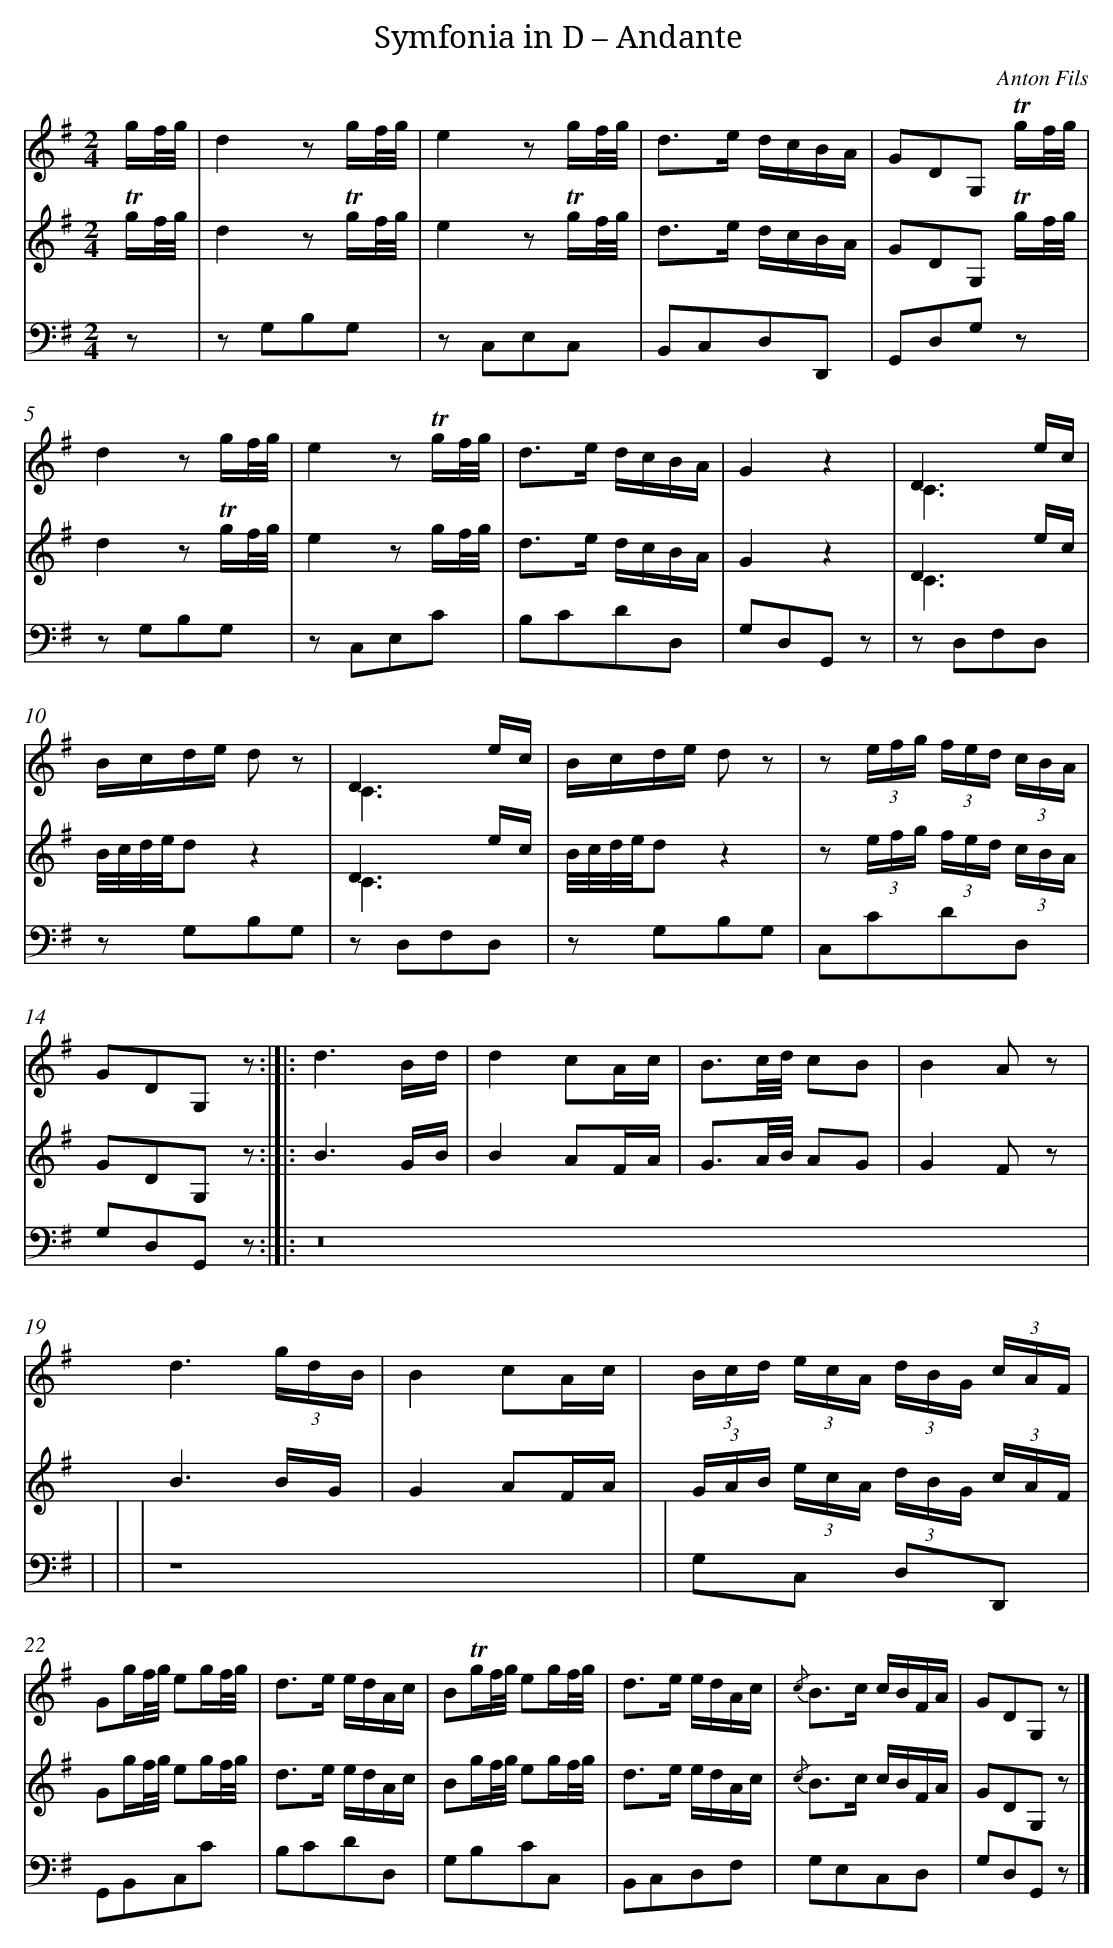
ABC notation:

X:1
T: Symfonia in D – Andante
C: Anton Fils
L: 1/16
M: 2/4
V: 1 clef=treble
V: 2 clef=treble
V: 3 clef=treble
V: 4 clef=treble
V: 5 clef=bass
K: G
[V:1] x2 [I:setbarnb 1]|
[V:2] x2 |
[V:3] gf/g/ |
[V:4] !trill!gf/g/ |
[V:5] z2 |
[V:1] x8 |
[V:2] x8 |
[V:3] d4z2 gf/g/ |
[V:4] d4z2 !trill!gf/g/ |
[V:5] z2 G,2B,2G,2 |
[V:1] x8 |
[V:2] x8 |
[V:3] e4z2 gf/g/ |
[V:4] e4z2 !trill!gf/g/ |
[V:5] z2 C,2E,2C,2 |
[V:1] x8 |
[V:2] x8 |
[V:3] d2>e2 dcBA |
[V:4] d2>e2 dcBA |
[V:5] B,,2C,2D,2D,,2 |
[V:1] x8 |
[V:2] x8 |
[V:3] G2D2G,2 !trill!gf/g/ |
[V:4] G2D2G,2 !trill!gf/g/ |
[V:5] G,,2D,2G,2 z2 |
[V:1] x8 |
[V:2] x8 |
[V:3] d4z2 gf/g/ |
[V:4] d4z2 !trill!gf/g/ |
[V:5] z2 G,2B,2G,2 |
[V:1] x8 |
[V:2] x8 |
[V:3] e4z2 !trill!gf/g/ |
[V:4] e4z2 gf/g/ |
[V:5] z2 C,2E,2C2 |
[V:1] x8 |
[V:2] x8 |
[V:3] d2>e2 dcBA |
[V:4] d2>e2 dcBA |
[V:5] B,2C2D2D,2 |
[V:1] x8 |
[V:2] x8 |
[V:3] G4z4 |
[V:4] G4z4 |
[V:5] G,2D,2G,,2 z2 |
[V:1] x8 |
[V:2] x8 |
[V:3] D6ec & C6x2 |
[V:4] D6ec & C6x2 |
[V:5] z2 D,2F,2D,2 |
[V:1] x8 |
[V:2] x8 |
[V:3] Bcde d2 z2 |
[V:4] B/c/d/e/d2z4 |
[V:5] z2 G,2B,2G,2 |
[V:1] x8 |
[V:2] x8 |
[V:3] D6ec & C6x2 |
[V:4] D6ec & C6x2 |
[V:5] z2 D,2F,2D,2 |
[V:1] x8 |
[V:2] x8 |
[V:3] Bcde d2 z2 |
[V:4] B/c/d/e/d2z4 |
[V:5] z2 G,2B,2G,2 |
[V:1] x8 |
[V:2] x8 |
[V:3] z2 (3efg (3fed (3cBA |
[V:4] z2 (3efg (3fed (3cBA |
[V:5] C,2C2D2D,2 |
[V:1] x8 :|]|:
[V:2] x8 :|]|:
[V:3] G2D2G,2 z2 :|]|:
[V:4] G2D2G,2 z2 :|]|:
[V:5] G,2D,2G,,2 z2 :|]|:
[V:1] x8 |
[V:2] x8 |
[V:3] d6Bd |
[V:4] B6GB |
[V:5] z32 |
[V:1] x8 |
[V:2] x8 |
[V:3] d4c2Ac |
[V:4] B4A2FA |
[V:5]  |
[V:1] x8 |
[V:2] x8 |
[V:3] B3c/d/ c2B2 |
[V:4] G3A/B/ A2G2 |
[V:5]  |
[V:1] x8 |
[V:2] x8 |
[V:3] B4A2 z2 |
[V:4] G4F2 z2 |
[V:5]  |
[V:1] x8 |
[V:2] x8 |
[V:3] d6(3gdB |
[V:4] B6BG |
[V:5] z16 |
[V:1] x8 |
[V:2] x8 |
[V:3] B4c2Ac |
[V:4] G4A2FA |
[V:5]  |
[V:1] x8 |
[V:2] x8 |
[V:3] (3Bcd (3ecA (3dBG (3cAF |
[V:4] (3GAB (3ecA (3dBG (3cAF |
[V:5] G,2C,2 D,2D,,2 |
[V:1] x8 |
[V:2] x8 |
[V:3] G2gf/g/ e2gf/g/ |
[V:4] G2gf/g/ e2gf/g/ |
[V:5] G,,2B,,2C,2C2 |
[V:1] x8 |
[V:2] x8 |
[V:3] d2>e2 edAc |
[V:4] d2>e2 edAc |
[V:5] B,2C2D2D,2 |
[V:1] x8 |
[V:2] x8 |
[V:3] B2!trill!gf/g/ e2gf/g/ |
[V:4] B2gf/g/ e2gf/g/ |
[V:5] G,2B,2C2C,2 |
[V:1] x8 |
[V:2] x8 |
[V:3] d2>e2 edAc |
[V:4] d2>e2 edAc |
[V:5] B,,2C,2D,2F,2 |
[V:1] x8 |
[V:2] x8 |
[V:3] {/c} B2>c2 cBFA |
[V:4] {/c} B2>c2 cBFA |
[V:5] G,2E,2C,2D,2 |
[V:1] x8 |]
[V:2] x8 |]
[V:3] G2D2G,2 z2 |]
[V:4] G2D2G,2 z2 |]
[V:5] G,2D,2G,,2 z2 |]
